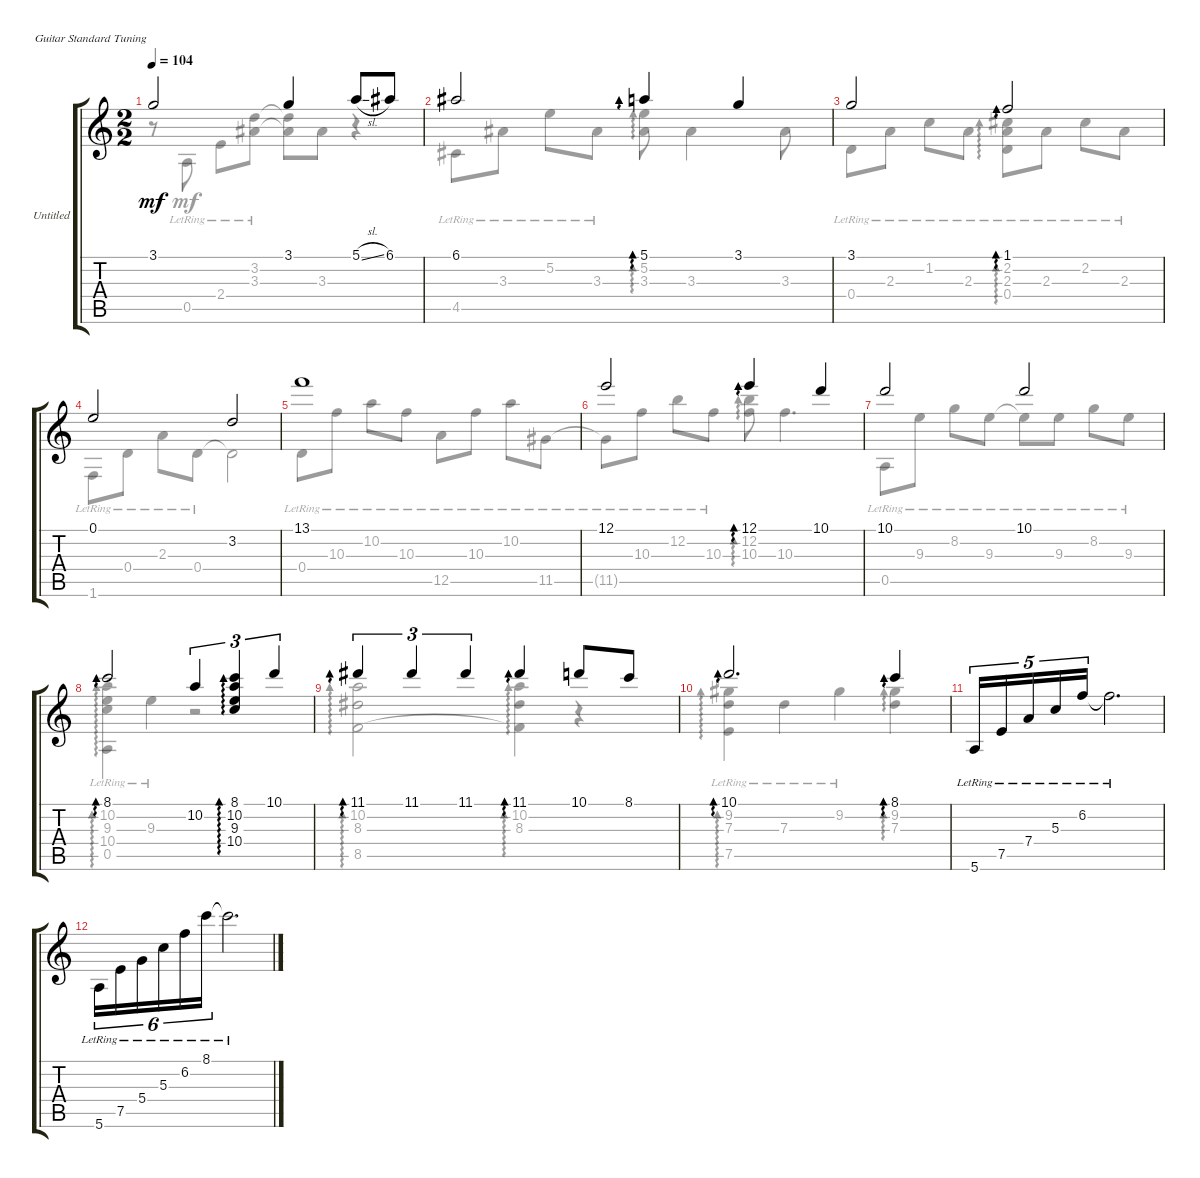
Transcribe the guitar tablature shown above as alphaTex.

\bracketExtendMode groupsimilarinstruments
\firstSystemTrackNameOrientation horizontal
\otherSystemsTrackNameOrientation horizontal
\track ("Untitled" "Untitled") {instrument acousticguitarnylon}
\staff {score tabs}
\tuning (E4 B3 G3 D3 A2 E2)
\voice
\ts (2 2)
\tempo 104
\clef g2
\ks aminor
3.1.2{dy mf} 3.1.4 5.1{sl}.8 6.1.8 |
6.1.2 5.1.4{ad 0} 3.1.4 |
3.1.2 1.1.2{ad 0} |
0.1.2 3.2.2 |
13.1.1 |
12.1.2 12.1.4{ad 0} 10.1.4 |
10.1.2 10.1.2 |
8.1.2{ad 0} 10.2.4{tu (3 2)} (8.1 10.2 9.3 10.4).4{tu (3 2) ad 0} 10.1.4{tu (3 2)} |
11.1.4{tu (3 2) ad 0} 11.1.4{tu (3 2)} 11.1.4{tu (3 2)} 11.1.4{ad 0} 10.1.8 8.1.8 |
10.1.2{d ad 0} 8.1.4{ad 0} |
5.6{lr}.16{tu (5 4)} 7.5{lr}.16{tu (5 4)} 7.4{lr}.16{tu (5 4)} 5.3{lr}.16{tu (5 4)} 6.2{lr}.16{tu (5 4)} 6.2{lr t}.2{d} |
5.6{lr}.16{tu (6 4)} 7.5{lr}.16{tu (6 4)} 5.4{lr}.16{tu (6 4)} 5.3{lr}.16{tu (6 4)} 6.2{lr}.16{tu (6 4)} 8.1{lr}.16{tu (6 4)} 8.1{lr t}.2{d}
\voice
\clef g2
\ottava regular
\simile none
\ks aminor
r.8{dy mf} 0.5{lr}.8 2.4{lr}.8 (3.2{lr} 3.3{lr}).8 (3.2{t} 3.3{t}).8 3.3.8 r.4 |
4.5{lr}.8 3.3{lr}.8 5.2{lr}.8 3.3{lr}.8 (5.2 3.3).8{ad 0} 3.3.4 3.3.8 |
0.4{lr}.8 2.3{lr}.8 1.2{lr}.8 2.3{lr}.8 (2.2{lr} 2.3{lr} 0.4{lr}).8{ad 0} 2.3{lr}.8 2.2{lr}.8 2.3{lr}.8 |
1.6{lr}.8 0.4{lr}.8 2.3{lr}.8 0.4{lr}.8 0.4{t}.2 |
0.4{lr}.8 10.3{lr}.8 10.2{lr}.8 10.3{lr}.8 12.5{lr}.8 10.3{lr}.8 10.2{lr}.8 11.5{lr}.8 |
11.5{lr t}.8 10.3{lr}.8 12.2{lr}.8 10.3{lr}.8 (12.2 10.3).8{ad 0} 10.3.4{d} |
0.5{lr}.8 9.3{lr}.8 8.2{lr}.8 9.3{lr}.8 9.3{lr t}.8 9.3{lr}.8 8.2{lr}.8 9.3{lr}.8 |
(10.2{lr} 9.3{lr} 10.4{lr} 0.5{lr}).4{ad 0} 9.3{lr}.4 r.2 |
(10.2 8.3 8.5).2{ad 0} (10.2 8.3 8.5{t}).4{ad 0} r.4 |
(9.2{lr} 7.3{lr} 7.5{lr}).4{ad 0} 7.3{lr}.4 9.2{lr}.4 (9.2 7.3).4{ad 0} |
|
